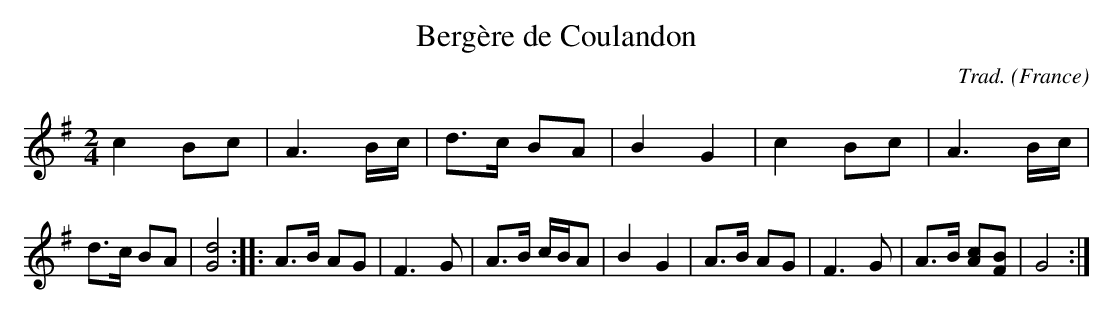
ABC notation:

X:1
T:Berg\`ere de Coulandon
O:France
M:2/4
C:Trad.
K:G
c4B2c2|A6Bc|d3c B2A2|B4G4|\
c4B2c2|A6Bc|d3c B2A2|[G8d8]:|\
|:A3B A2G2|F6G2|A3B cBA2|B4G4|\
A3B A2G2|F6G2|A3B [A2c2][F2B2]|G8:|
